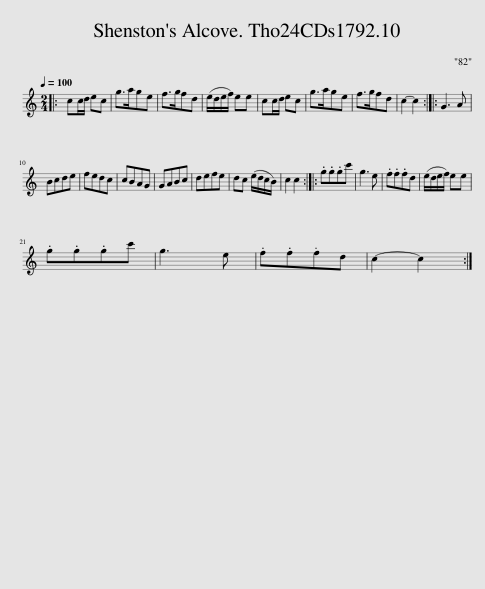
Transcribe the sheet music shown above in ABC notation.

X:1
L:1/8
Q:1/4=100
M:2/4
I:linebreak $
K:C
V:1 treble
V:1
|: cc/d/ ec | g>age | f>gfd | (e/d/e/f/) ee | cc/d/ ec | %5
 g>age | f>gfd | c2- c2 :: G3 A |$ Bcde | %10
 fedc | cBAG | GABc | defe | dc (e/d/c/B/) | %15
 c2 c2 :: .g.g.gc' | g3 e | .f.f.fd | (e/d/e/f/) ee |$ %20
 .g.g.gc' | g3 e | .f.f.fd | c2- c2 :| %24
